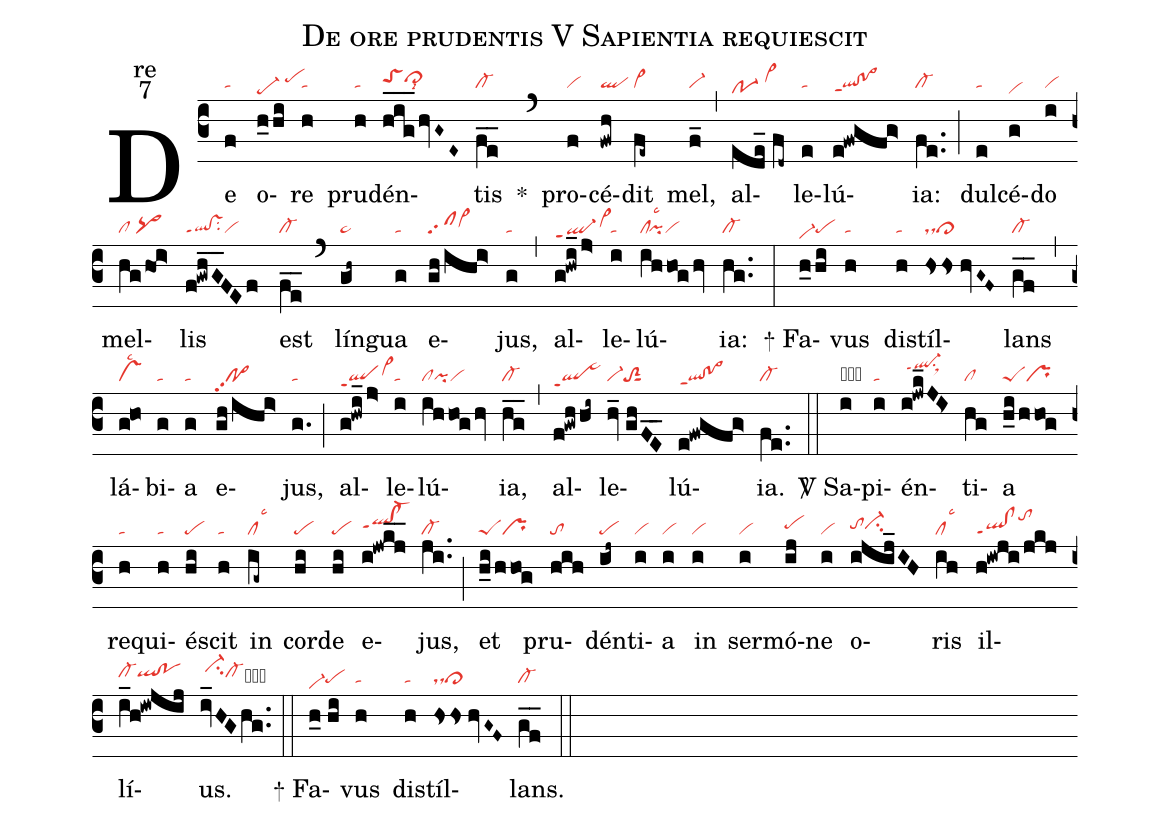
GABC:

name:De ore prudentis V Sapientia requiescit;
office-part:re;
mode:7;
nabc-lines:1;
%%
(c3)De(f|ta) o(h_0/hi|pe-hd/pehh)re(h|ta)
pru(h|ta)dén(hig___/hvG~E~|toShhci~hhlsi8)tis(fe__|cl-) <sp>*</sp>(`)
pro(f|vi)cé(fwh|ql)dit(fe~|vi>) mel,(f_|vi-) (,)
al(ede_//fd~|po-1hd/vi>hh)le(e|ta)lú(e!fwgfg>|ql!po>ppt1)ia:(fe..|cl-) (;)
dul(e|ta)cé(g|vihd)do(i|vi) mel(hg/hoi>|cl/pq>)lis(f!gwhG__FEf|ql!vssu2ppt1vi)
est(fe__|cl-) (`) lín(gh~|pe~)gua(g|ta) e(gh/ihi>|clpp2vi>hh)jus,(g|ta) (,)
al(g!hwi_/j>|ql-hdppt1vi>hh)le(i|ta)lú(ihhog/hv|cllsc3```pivi)ia:(hg..|cl-) (:)

<sp>+</sp> Fa(h_0/hi|vi-hdpe)vus(h|ta) di(h|ta)stíl(hshs//hvG~F~|dsci~)lans(gf__|cl-) (,)
lá(g@ho|vslsc2)bi(g|ta)a(g|ta) e(gh/ihi>|po>pp2)jus,(g.|ta) (;)
al(g!hwi_/j>|qlhdppt1vi>hh)le(i|ta)lú(ihhog/hv|clpivi)ia,(hg__|cl-) (,)
al(f!gwh/hi~|qlhdppt1`pe~hj)le(hv_//ghFE__|vi-toS2sut1)lú(e!fwgfg>|ql!po>ppt1)ia.(fe..|cl-) (::)

<sp>V/</sp> Sa(i|obta)pi(i|ta)én(i!jwk_JI>|/ql-hjppt1su1sux1)ti(hg|cl)a(h_i/hhog|peSpr)
re(h|ta)qui(h|ta)é(hi|pe)scit(h|ta) in(ig~|cllsc3)
cor(hi|pe)de(hi|pe) e(i!jwkj__|qlhh!cl-hhppt1)jus,(ji..|cl-) (;)
et(h_i/hhog|peSpr) pru(hih|to)dén(ij~|pe)ti(i|vi)a(i|vi) in(i|vi) ser(i|vi)mó(ij|pehh)ne(i|vi)
o(ijij_IH|tohhci-hh)ris(ih|cllsc3)
il(h!iwji/jkj|ql!clppt1tohk)lí(i_h!iwjij|cl-hhqlhh!pohh)us.(iv_HGhg..|/ci-hjcl-hhcb) (::)

<sp>+</sp> Fa(h_0//hi|vi-hdpe)vus(h|ta) di(h|ta)stíl(hshs//hvG~F~|dsci~)lans.(gf__|cl-) (::)
